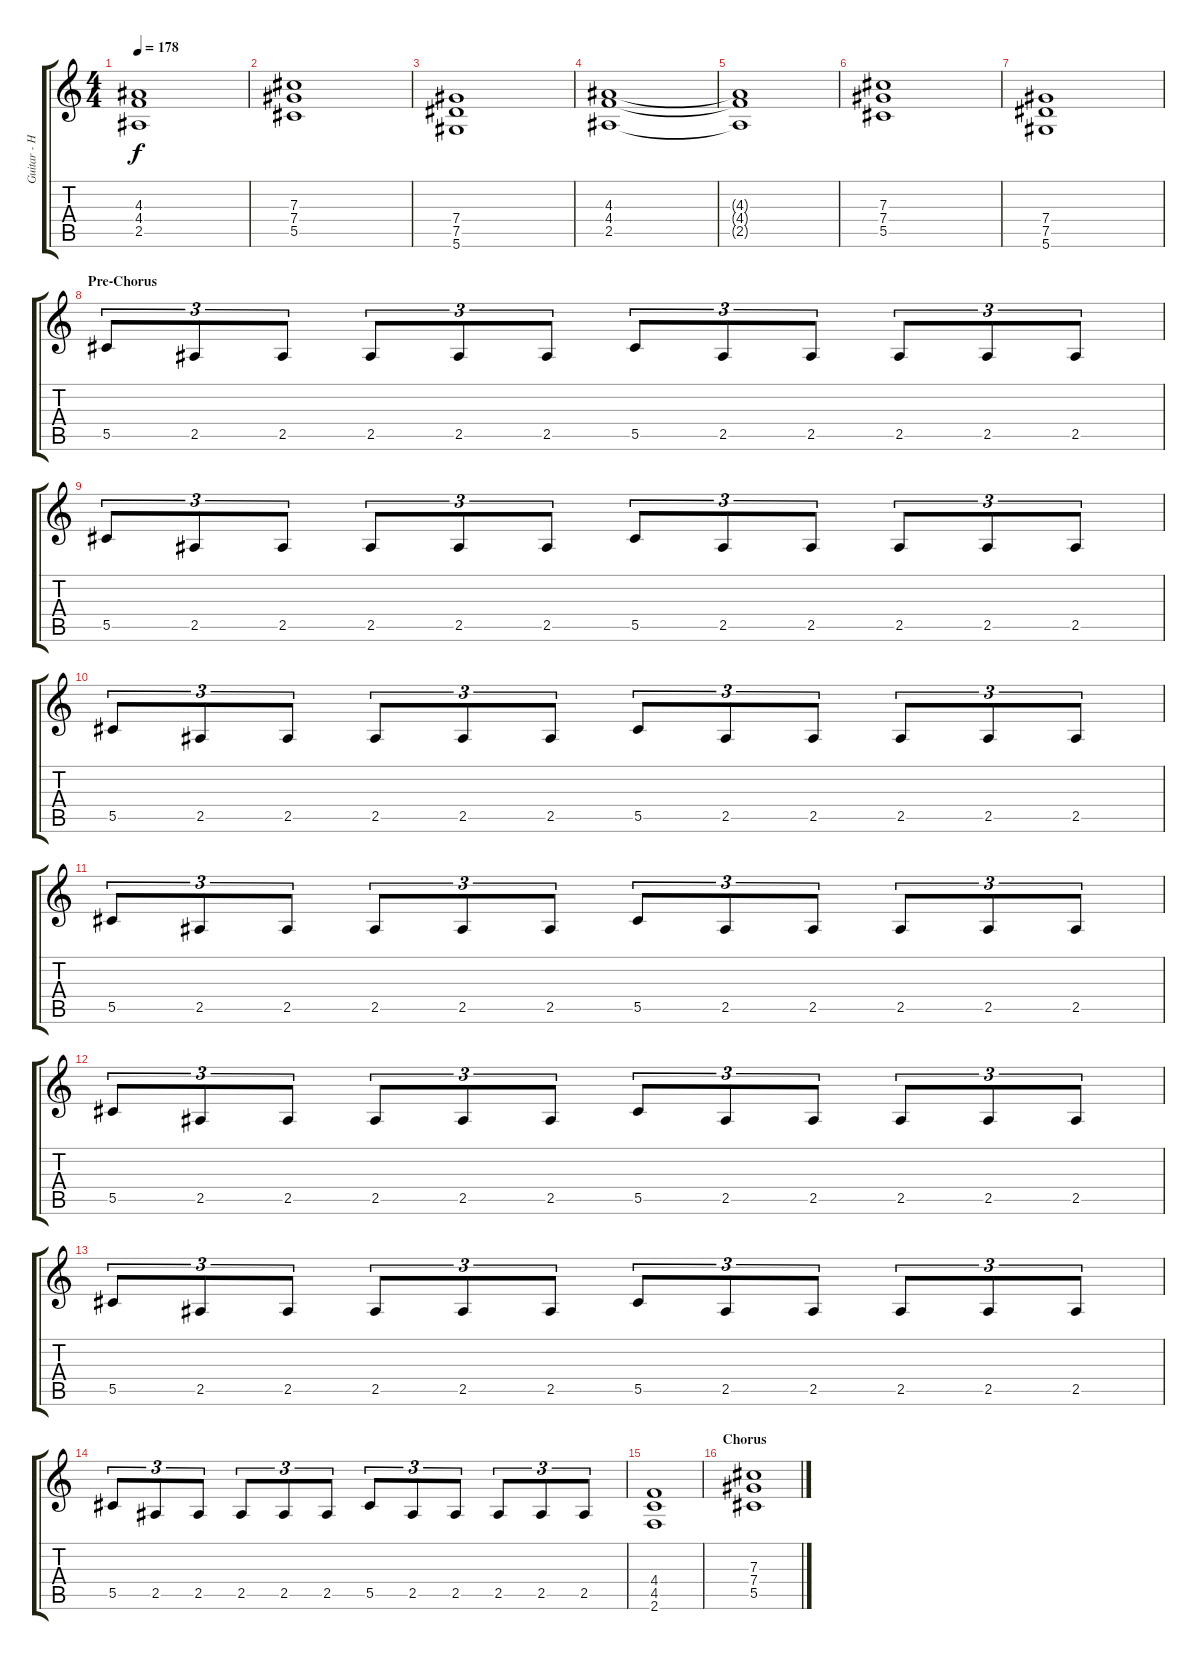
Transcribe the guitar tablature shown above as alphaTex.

\track ("Guitar - Henjo Richter" "Guitar - H") {instrument overdrivenguitar}
\staff {score tabs}
\tuning (Eb4 Bb3 Gb3 Db3 Ab2 Eb2) {hide}
\ts (4 4)
\tempo 178
\clef g2
\ks c
(4.3{t} 4.4{t} 2.5{t}).1{dy f} |
(7.3 7.4 5.5).1 |
(7.4 7.5 5.6).1 |
(4.3 4.4 2.5).1 |
(4.3{t} 4.4{t} 2.5{t}).1 |
(7.3 7.4 5.5).1 |
(7.4 7.5 5.6).1 |
\section ("" "Pre-Chorus")
5.5.8{tu (3 2)} 2.5.8{tu (3 2)} 2.5.8{tu (3 2)} 2.5.8{tu (3 2)} 2.5.8{tu (3 2)} 2.5.8{tu (3 2)} 5.5.8{tu (3 2)} 2.5.8{tu (3 2)} 2.5.8{tu (3 2)} 2.5.8{tu (3 2)} 2.5.8{tu (3 2)} 2.5.8{tu (3 2)} |
5.5.8{tu (3 2)} 2.5.8{tu (3 2)} 2.5.8{tu (3 2)} 2.5.8{tu (3 2)} 2.5.8{tu (3 2)} 2.5.8{tu (3 2)} 5.5.8{tu (3 2)} 2.5.8{tu (3 2)} 2.5.8{tu (3 2)} 2.5.8{tu (3 2)} 2.5.8{tu (3 2)} 2.5.8{tu (3 2)} |
5.5.8{tu (3 2)} 2.5.8{tu (3 2)} 2.5.8{tu (3 2)} 2.5.8{tu (3 2)} 2.5.8{tu (3 2)} 2.5.8{tu (3 2)} 5.5.8{tu (3 2)} 2.5.8{tu (3 2)} 2.5.8{tu (3 2)} 2.5.8{tu (3 2)} 2.5.8{tu (3 2)} 2.5.8{tu (3 2)} |
5.5.8{tu (3 2)} 2.5.8{tu (3 2)} 2.5.8{tu (3 2)} 2.5.8{tu (3 2)} 2.5.8{tu (3 2)} 2.5.8{tu (3 2)} 5.5.8{tu (3 2)} 2.5.8{tu (3 2)} 2.5.8{tu (3 2)} 2.5.8{tu (3 2)} 2.5.8{tu (3 2)} 2.5.8{tu (3 2)} |
5.5.8{tu (3 2)} 2.5.8{tu (3 2)} 2.5.8{tu (3 2)} 2.5.8{tu (3 2)} 2.5.8{tu (3 2)} 2.5.8{tu (3 2)} 5.5.8{tu (3 2)} 2.5.8{tu (3 2)} 2.5.8{tu (3 2)} 2.5.8{tu (3 2)} 2.5.8{tu (3 2)} 2.5.8{tu (3 2)} |
5.5.8{tu (3 2)} 2.5.8{tu (3 2)} 2.5.8{tu (3 2)} 2.5.8{tu (3 2)} 2.5.8{tu (3 2)} 2.5.8{tu (3 2)} 5.5.8{tu (3 2)} 2.5.8{tu (3 2)} 2.5.8{tu (3 2)} 2.5.8{tu (3 2)} 2.5.8{tu (3 2)} 2.5.8{tu (3 2)} |
5.5.8{tu (3 2)} 2.5.8{tu (3 2)} 2.5.8{tu (3 2)} 2.5.8{tu (3 2)} 2.5.8{tu (3 2)} 2.5.8{tu (3 2)} 5.5.8{tu (3 2)} 2.5.8{tu (3 2)} 2.5.8{tu (3 2)} 2.5.8{tu (3 2)} 2.5.8{tu (3 2)} 2.5.8{tu (3 2)} |
(4.4 4.5 2.6).1 |
\section ("" "Chorus")
(7.3 7.4 5.5).1
